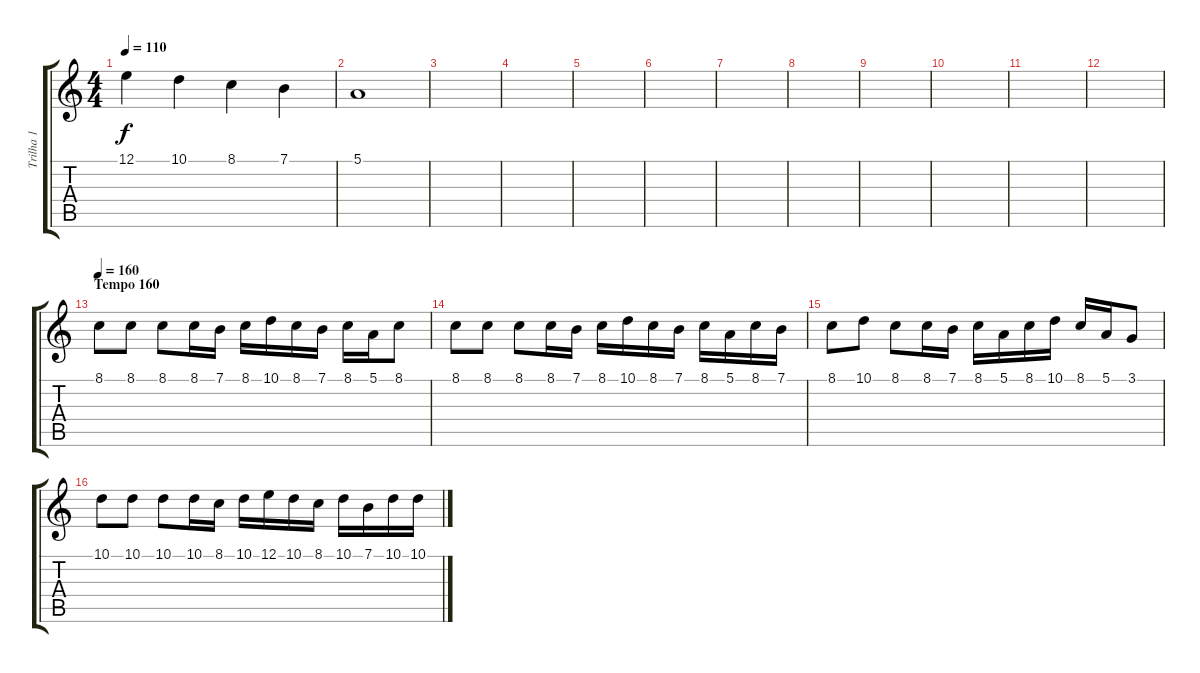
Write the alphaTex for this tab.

\track ("Trilha 1" "Trilha 1") {instrument acousticgrandpiano}
\staff {score tabs}
\tuning (E4 B3 G3 D3 A2 E2) {hide}
\ts (4 4)
\tempo 110
\clef g2
\ks c
12.1.4{dy f} 10.1.4 8.1.4 7.1.4 |
5.1.1 |
|
|
|
|
|
|
|
|
|
|
\section ("" "Tempo 160")
\tempo 160
8.1.8{volume 7} 8.1.8 8.1.8 8.1.16 7.1.16 8.1.16 10.1.16 8.1.16 7.1.16 8.1.16 5.1.16 8.1.8 |
8.1.8 8.1.8 8.1.8 8.1.16 7.1.16 8.1.16 10.1.16 8.1.16 7.1.16 8.1.16 5.1.16 8.1.16 7.1.16 |
8.1.8 10.1.8 8.1.8 8.1.16 7.1.16 8.1.16 5.1.16 8.1.16 10.1.16 8.1.16 5.1.16 3.1.8 |
10.1.8 10.1.8 10.1.8 10.1.16 8.1.16 10.1.16 12.1.16 10.1.16 8.1.16 10.1.16 7.1.16 10.1.16 10.1.16
